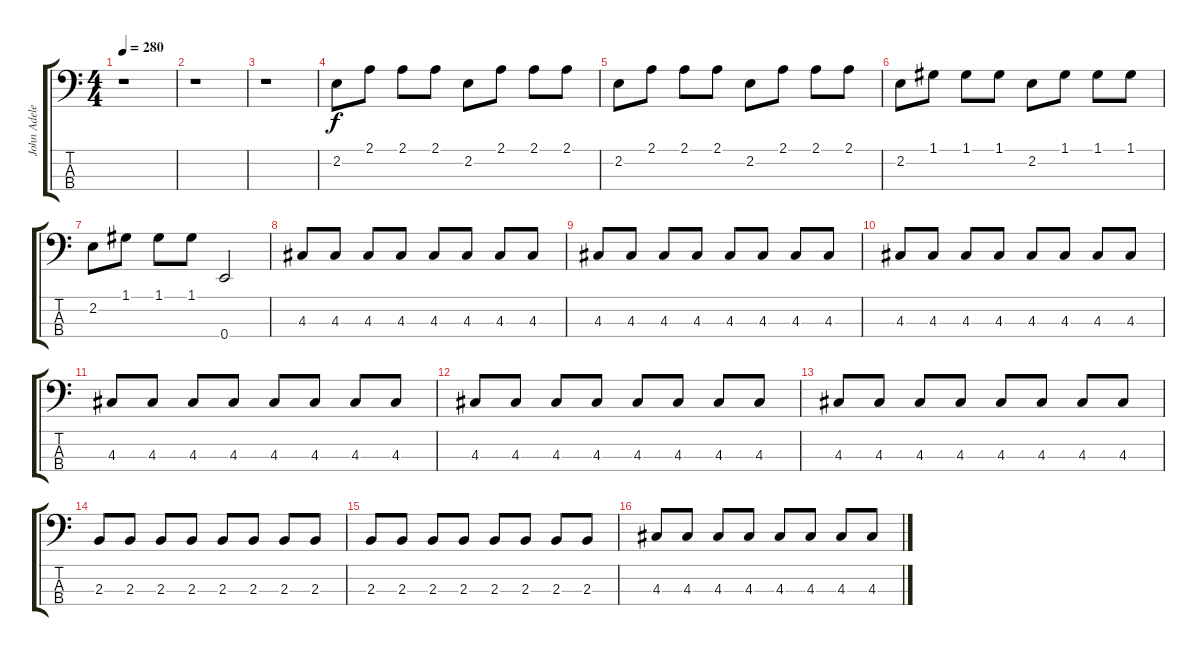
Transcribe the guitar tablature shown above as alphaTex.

\track ("John Adelerte (Bass)" "John Adele") {instrument electricbassfinger}
\staff {score tabs}
\tuning (G2 D2 A1 E1) {hide}
\ts (4 4)
\tempo 280
\clef f4
\ks c
r.1{dy f} |
r.1 |
r.1 |
2.2.8 2.1.8 2.1.8 2.1.8 2.2.8 2.1.8 2.1.8 2.1.8 |
2.2.8 2.1.8 2.1.8 2.1.8 2.2.8 2.1.8 2.1.8 2.1.8 |
2.2.8 1.1.8 1.1.8 1.1.8 2.2.8 1.1.8 1.1.8 1.1.8 |
2.2.8 1.1.8 1.1.8 1.1.8 0.4.2 |
4.3.8 4.3.8 4.3.8 4.3.8 4.3.8 4.3.8 4.3.8 4.3.8 |
4.3.8 4.3.8 4.3.8 4.3.8 4.3.8 4.3.8 4.3.8 4.3.8 |
4.3.8 4.3.8 4.3.8 4.3.8 4.3.8 4.3.8 4.3.8 4.3.8 |
4.3.8 4.3.8 4.3.8 4.3.8 4.3.8 4.3.8 4.3.8 4.3.8 |
4.3.8 4.3.8 4.3.8 4.3.8 4.3.8 4.3.8 4.3.8 4.3.8 |
4.3.8 4.3.8 4.3.8 4.3.8 4.3.8 4.3.8 4.3.8 4.3.8 |
2.3.8 2.3.8 2.3.8 2.3.8 2.3.8 2.3.8 2.3.8 2.3.8 |
2.3.8 2.3.8 2.3.8 2.3.8 2.3.8 2.3.8 2.3.8 2.3.8 |
4.3.8 4.3.8 4.3.8 4.3.8 4.3.8 4.3.8 4.3.8 4.3.8
